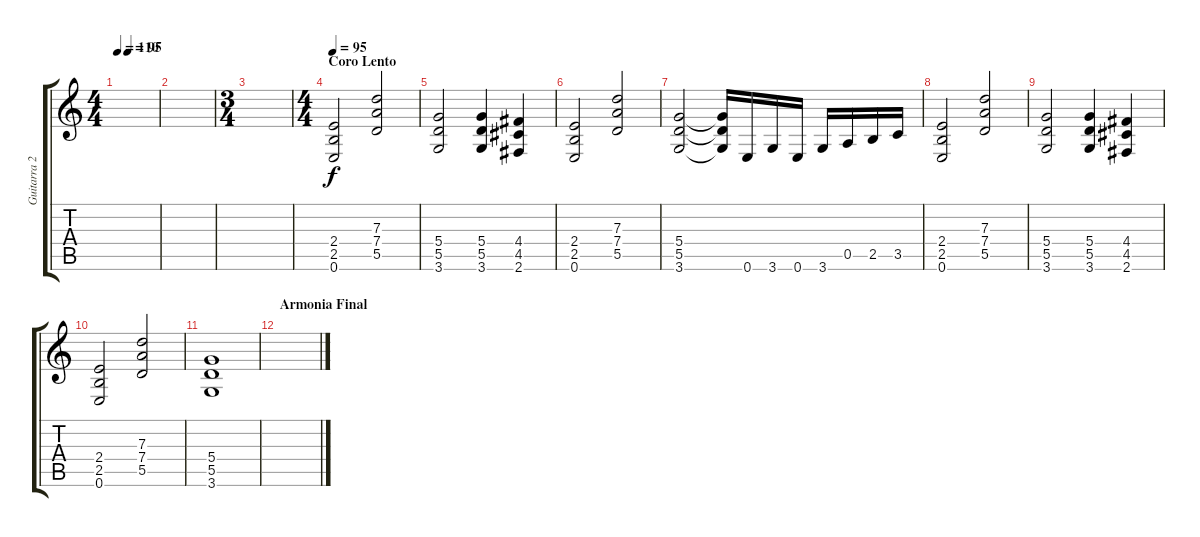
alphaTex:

\track ("Guitarra 2" "Guitarra 2") {instrument overdrivenguitar}
\staff {score tabs}
\tuning (E4 B3 G3 D3 A2 E2) {hide}
\ts (4 4)
\tempo 110
\tempo (95 0.25)
\clef g2
\ks c
|
|
\ts (3 4)
|
\ts (4 4)
\section ("" "Coro Lento")
\tempo 95
(2.4 2.5 0.6).2 (7.3 7.4 5.5).2 |
(5.4 5.5 3.6).2 (5.4 5.5 3.6).4 (4.4 4.5 2.6).4 |
(2.4 2.5 0.6).2 (7.3 7.4 5.5).2 |
(5.4 5.5 3.6).2 (5.4{t} 5.5{t} 3.6{t}).16 0.6.16 3.6.16 0.6.16 3.6.16 0.5.16 2.5.16 3.5.16 |
(2.4 2.5 0.6).2 (7.3 7.4 5.5).2 |
(5.4 5.5 3.6).2 (5.4 5.5 3.6).4 (4.4 4.5 2.6).4 |
(2.4 2.5 0.6).2 (7.3 7.4 5.5).2 |
(5.4 5.5 3.6).1 |
\section ("" "Armonia Final")
